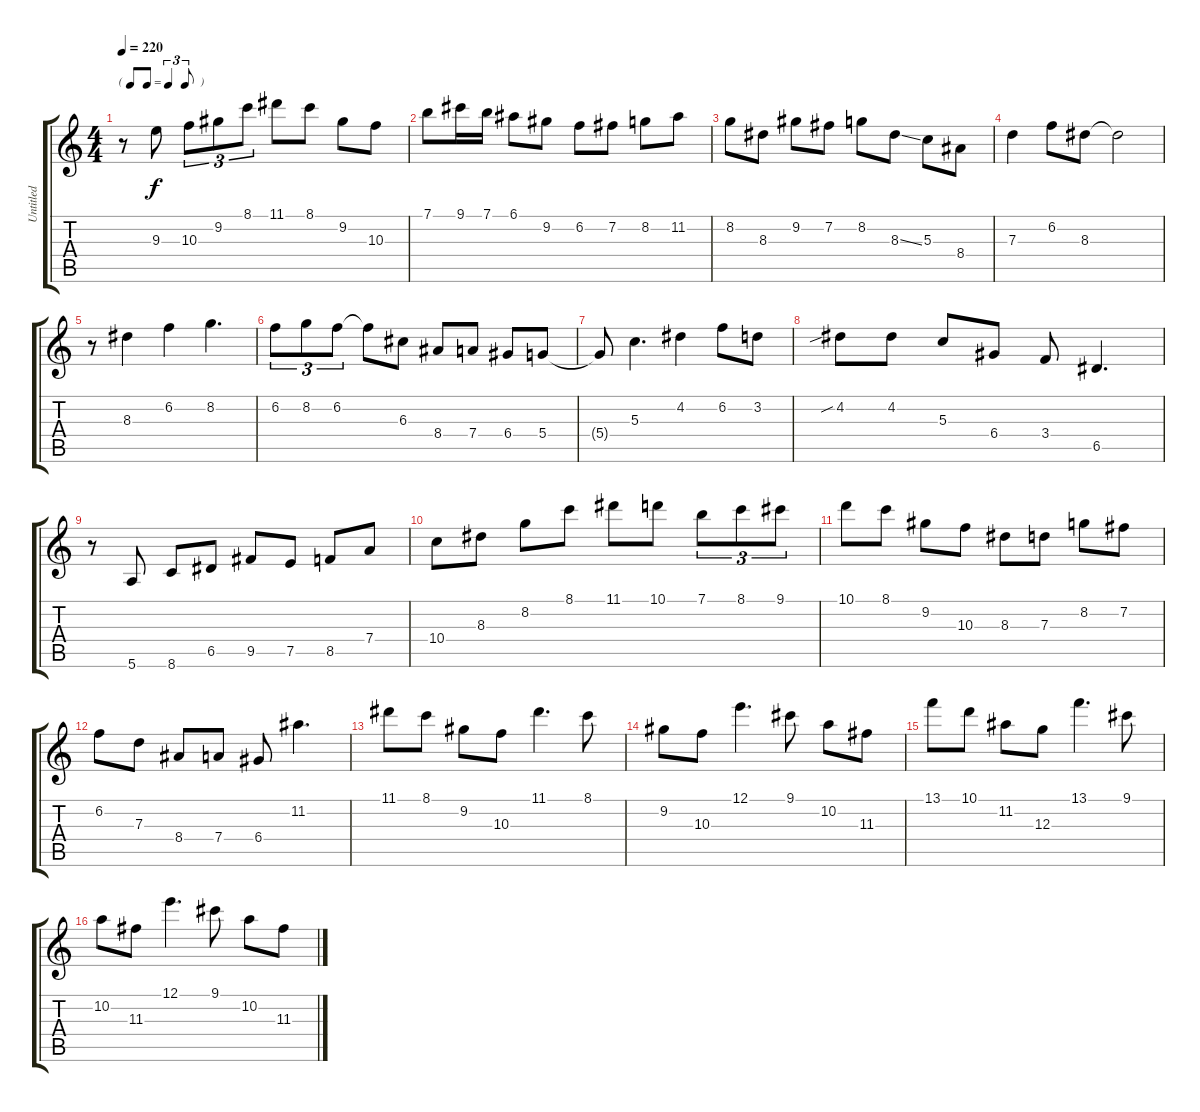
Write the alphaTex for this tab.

\track ("Untitled" "Untitled") {instrument acousticguitarnylon}
\staff {score tabs}
\tuning (E4 B3 G3 D3 A2 E2) {hide}
\ts (4 4)
\tf triplet8th
\tempo 220
\clef g2
\ks c
r.8{dy f} 9.3.8 10.3.8{tu (3 2)} 9.2.8{tu (3 2)} 8.1.8{tu (3 2)} 11.1.8 8.1.8 9.2.8 10.3.8 |
7.1.8 9.1.16 7.1.16 6.1.8 9.2.8 6.2.8 7.2.8 8.2.8 11.2.8 |
8.2.8 8.3.8 9.2.8 7.2.8 8.2.8 8.3{ss}.8 5.3.8 8.4.8 |
7.3.4 6.2.8 8.3.8 8.3{t}.2 |
r.8 8.3.4 6.2.4 8.2.4{d} |
6.2.8{tu (3 2)} 8.2.8{tu (3 2)} 6.2.8{tu (3 2)} 6.2{t}.8 6.3.8 8.4.8 7.4.8 6.4.8 5.4.8 |
5.4{t}.8 5.3.4{d} 4.2.4 6.2.8 3.2.8 |
4.2{sib}.8 4.2.8 5.3.8 6.4.8 3.4.8 6.5.4{d} |
r.8 5.6.8 8.6.8 6.5.8 9.5.8 7.5.8 8.5.8 7.4.8 |
10.4.8 8.3.8 8.2.8 8.1.8 11.1.8 10.1.8 7.1.8{tu (3 2)} 8.1.8{tu (3 2)} 9.1.8{tu (3 2)} |
10.1.8 8.1.8 9.2.8 10.3.8 8.3.8 7.3.8 8.2.8 7.2.8 |
6.2.8 7.3.8 8.4.8 7.4.8 6.4.8 11.2.4{d} |
11.1.8 8.1.8 9.2.8 10.3.8 11.1.4{d} 8.1.8 |
9.2.8 10.3.8 12.1.4{d} 9.1.8 10.2.8 11.3.8 |
13.1.8 10.1.8 11.2.8 12.3.8 13.1.4{d} 9.1.8 |
10.2.8 11.3.8 12.1.4{d} 9.1.8 10.2.8 11.3.8
